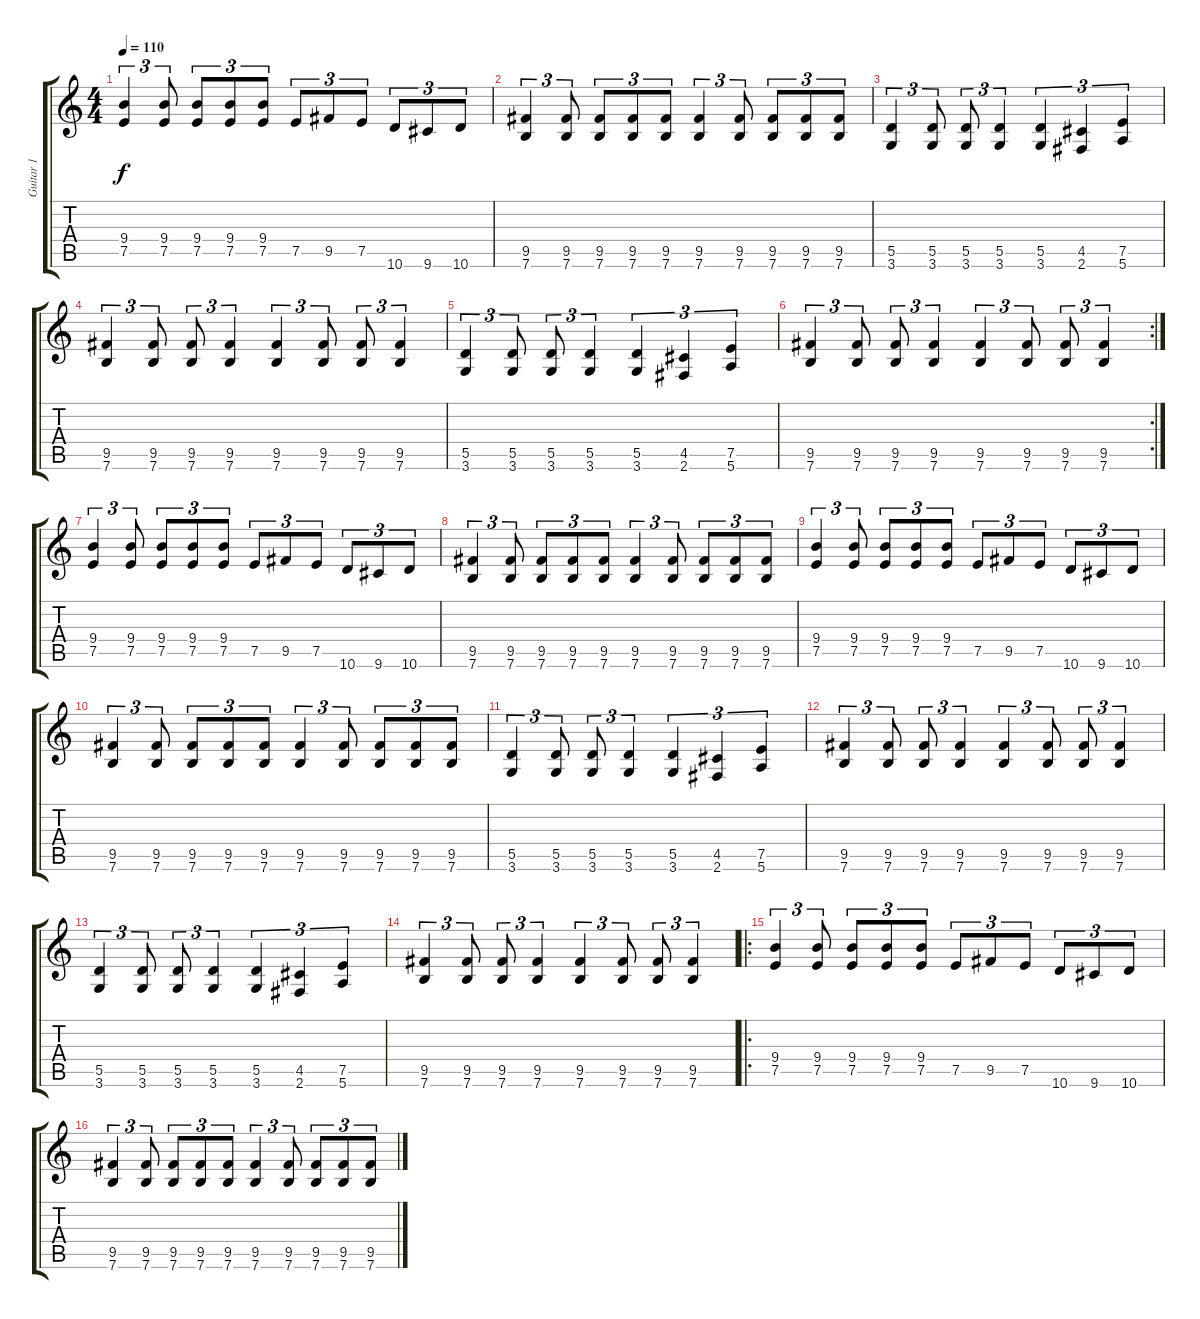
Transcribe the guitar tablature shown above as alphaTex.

\track ("Guitar 1" "Guitar 1") {instrument distortionguitar}
\staff {score tabs}
\tuning (E4 B3 G3 D3 A2 E2) {hide}
\ts (4 4)
\tempo 110
\clef g2
\ks c
(9.4 7.5).4{tu (3 2) dy f} (9.4 7.5).8{tu (3 2)} (9.4 7.5).8{tu (3 2)} (9.4 7.5).8{tu (3 2)} (9.4 7.5).8{tu (3 2)} 7.5.8{tu (3 2)} 9.5.8{tu (3 2)} 7.5.8{tu (3 2)} 10.6.8{tu (3 2)} 9.6.8{tu (3 2)} 10.6.8{tu (3 2)} |
(9.5 7.6).4{tu (3 2)} (9.5 7.6).8{tu (3 2)} (9.5 7.6).8{tu (3 2)} (9.5 7.6).8{tu (3 2)} (9.5 7.6).8{tu (3 2)} (9.5 7.6).4{tu (3 2)} (9.5 7.6).8{tu (3 2)} (9.5 7.6).8{tu (3 2)} (9.5 7.6).8{tu (3 2)} (9.5 7.6).8{tu (3 2)} |
(5.5 3.6).4{tu (3 2)} (5.5 3.6).8{tu (3 2)} (5.5 3.6).8{tu (3 2)} (5.5 3.6).4{tu (3 2)} (5.5 3.6).4{tu (3 2)} (4.5 2.6).4{tu (3 2)} (7.5 5.6).4{tu (3 2)} |
(9.5 7.6).4{tu (3 2)} (9.5 7.6).8{tu (3 2)} (9.5 7.6).8{tu (3 2)} (9.5 7.6).4{tu (3 2)} (9.5 7.6).4{tu (3 2)} (9.5 7.6).8{tu (3 2)} (9.5 7.6).8{tu (3 2)} (9.5 7.6).4{tu (3 2)} |
(5.5 3.6).4{tu (3 2)} (5.5 3.6).8{tu (3 2)} (5.5 3.6).8{tu (3 2)} (5.5 3.6).4{tu (3 2)} (5.5 3.6).4{tu (3 2)} (4.5 2.6).4{tu (3 2)} (7.5 5.6).4{tu (3 2)} |
\rc 2
(9.5 7.6).4{tu (3 2)} (9.5 7.6).8{tu (3 2)} (9.5 7.6).8{tu (3 2)} (9.5 7.6).4{tu (3 2)} (9.5 7.6).4{tu (3 2)} (9.5 7.6).8{tu (3 2)} (9.5 7.6).8{tu (3 2)} (9.5 7.6).4{tu (3 2)} |
(9.4 7.5).4{tu (3 2)} (9.4 7.5).8{tu (3 2)} (9.4 7.5).8{tu (3 2)} (9.4 7.5).8{tu (3 2)} (9.4 7.5).8{tu (3 2)} 7.5.8{tu (3 2)} 9.5.8{tu (3 2)} 7.5.8{tu (3 2)} 10.6.8{tu (3 2)} 9.6.8{tu (3 2)} 10.6.8{tu (3 2)} |
(9.5 7.6).4{tu (3 2)} (9.5 7.6).8{tu (3 2)} (9.5 7.6).8{tu (3 2)} (9.5 7.6).8{tu (3 2)} (9.5 7.6).8{tu (3 2)} (9.5 7.6).4{tu (3 2)} (9.5 7.6).8{tu (3 2)} (9.5 7.6).8{tu (3 2)} (9.5 7.6).8{tu (3 2)} (9.5 7.6).8{tu (3 2)} |
(9.4 7.5).4{tu (3 2)} (9.4 7.5).8{tu (3 2)} (9.4 7.5).8{tu (3 2)} (9.4 7.5).8{tu (3 2)} (9.4 7.5).8{tu (3 2)} 7.5.8{tu (3 2)} 9.5.8{tu (3 2)} 7.5.8{tu (3 2)} 10.6.8{tu (3 2)} 9.6.8{tu (3 2)} 10.6.8{tu (3 2)} |
(9.5 7.6).4{tu (3 2)} (9.5 7.6).8{tu (3 2)} (9.5 7.6).8{tu (3 2)} (9.5 7.6).8{tu (3 2)} (9.5 7.6).8{tu (3 2)} (9.5 7.6).4{tu (3 2)} (9.5 7.6).8{tu (3 2)} (9.5 7.6).8{tu (3 2)} (9.5 7.6).8{tu (3 2)} (9.5 7.6).8{tu (3 2)} |
(5.5 3.6).4{tu (3 2)} (5.5 3.6).8{tu (3 2)} (5.5 3.6).8{tu (3 2)} (5.5 3.6).4{tu (3 2)} (5.5 3.6).4{tu (3 2)} (4.5 2.6).4{tu (3 2)} (7.5 5.6).4{tu (3 2)} |
(9.5 7.6).4{tu (3 2)} (9.5 7.6).8{tu (3 2)} (9.5 7.6).8{tu (3 2)} (9.5 7.6).4{tu (3 2)} (9.5 7.6).4{tu (3 2)} (9.5 7.6).8{tu (3 2)} (9.5 7.6).8{tu (3 2)} (9.5 7.6).4{tu (3 2)} |
(5.5 3.6).4{tu (3 2)} (5.5 3.6).8{tu (3 2)} (5.5 3.6).8{tu (3 2)} (5.5 3.6).4{tu (3 2)} (5.5 3.6).4{tu (3 2)} (4.5 2.6).4{tu (3 2)} (7.5 5.6).4{tu (3 2)} |
(9.5 7.6).4{tu (3 2)} (9.5 7.6).8{tu (3 2)} (9.5 7.6).8{tu (3 2)} (9.5 7.6).4{tu (3 2)} (9.5 7.6).4{tu (3 2)} (9.5 7.6).8{tu (3 2)} (9.5 7.6).8{tu (3 2)} (9.5 7.6).4{tu (3 2)} |
\ro
(9.4 7.5).4{tu (3 2)} (9.4 7.5).8{tu (3 2)} (9.4 7.5).8{tu (3 2)} (9.4 7.5).8{tu (3 2)} (9.4 7.5).8{tu (3 2)} 7.5.8{tu (3 2)} 9.5.8{tu (3 2)} 7.5.8{tu (3 2)} 10.6.8{tu (3 2)} 9.6.8{tu (3 2)} 10.6.8{tu (3 2)} |
(9.5 7.6).4{tu (3 2)} (9.5 7.6).8{tu (3 2)} (9.5 7.6).8{tu (3 2)} (9.5 7.6).8{tu (3 2)} (9.5 7.6).8{tu (3 2)} (9.5 7.6).4{tu (3 2)} (9.5 7.6).8{tu (3 2)} (9.5 7.6).8{tu (3 2)} (9.5 7.6).8{tu (3 2)} (9.5 7.6).8{tu (3 2)}
